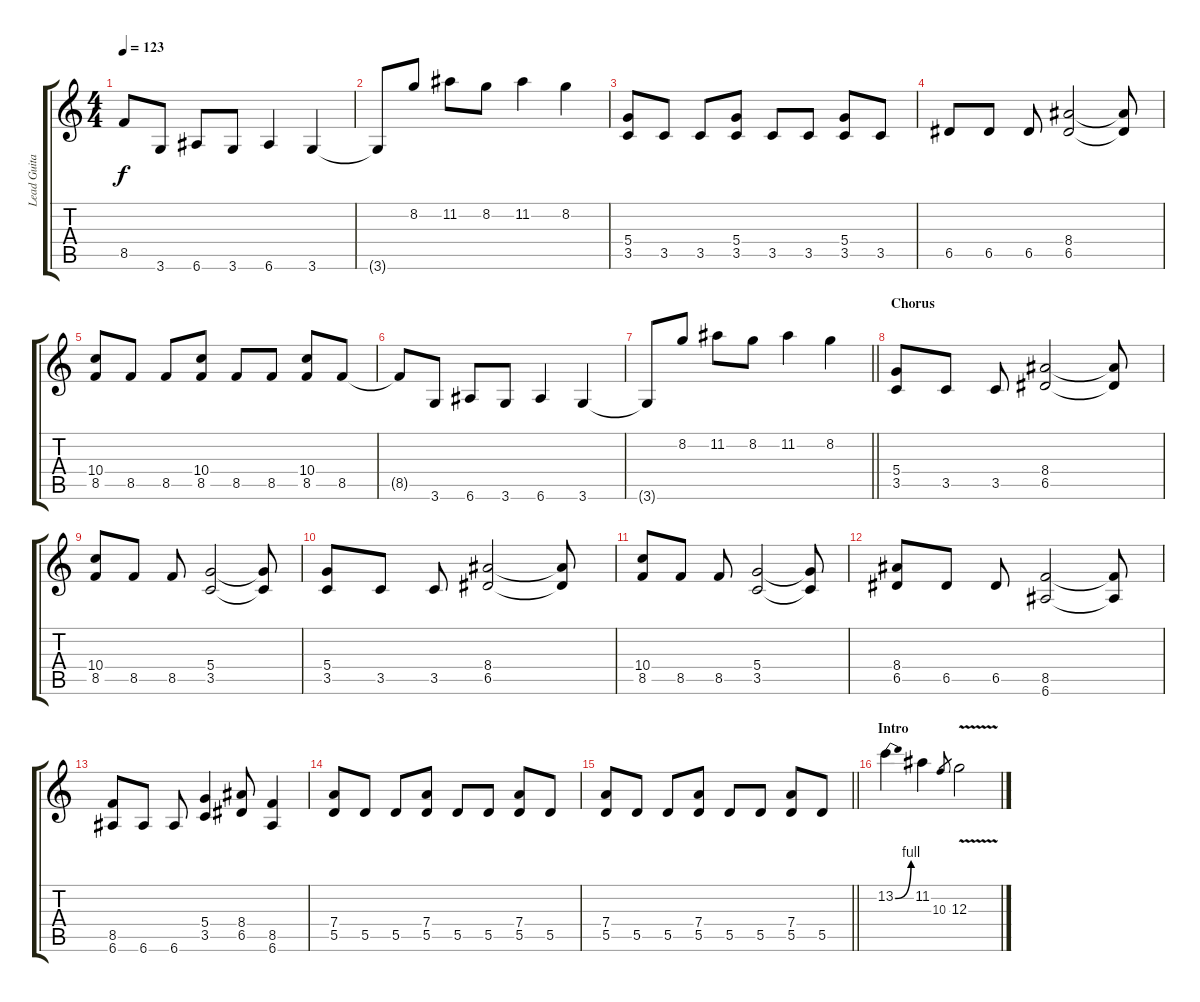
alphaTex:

\track ("Lead Guitar" "Lead Guita") {instrument distortionguitar}
\staff {score tabs}
\tuning (E4 B3 G3 D3 A2 E2) {hide}
\ts (4 4)
\tempo 123
\clef g2
\ks c
8.5{t}.8{dy f} 3.6.8 6.6.8 3.6.8 6.6.4 3.6.4 |
3.6{t}.8 8.2.8 11.2.8 8.2.8 11.2.4 8.2.4 |
(5.4 3.5).8 3.5.8 3.5.8 (5.4 3.5).8 3.5.8 3.5.8 (5.4 3.5).8 3.5.8 |
6.5.8 6.5.8 6.5.8 (8.4 6.5).2 (8.4{t} 6.5{t}).8 |
(10.4 8.5).8 8.5.8 8.5.8 (10.4 8.5).8 8.5.8 8.5.8 (10.4 8.5).8 8.5.8 |
8.5{t}.8 3.6.8 6.6.8 3.6.8 6.6.4 3.6.4 |
\barLineRight lightlight
3.6{t}.8 8.2.8 11.2.8 8.2.8 11.2.4 8.2.4 |
\section ("" "Chorus")
(5.4 3.5).8 3.5.8 3.5.8 (8.4 6.5).2 (8.4{t} 6.5{t}).8 |
(10.4 8.5).8 8.5.8 8.5.8 (5.4 3.5).2 (5.4{t} 3.5{t}).8 |
(5.4 3.5).8 3.5.8 3.5.8 (8.4 6.5).2 (8.4{t} 6.5{t}).8 |
(10.4 8.5).8 8.5.8 8.5.8 (5.4 3.5).2 (5.4{t} 3.5{t}).8 |
(8.4 6.5).8 6.5.8 6.5.8 (8.5 6.6).2 (8.5{t} 6.6{t}).8 |
(8.5 6.6).8 6.6.8 6.6.8 (5.4 3.5).4 (8.4 6.5).8 (8.5 6.6).4 |
(7.4 5.5).8 5.5.8 5.5.8 (7.4 5.5).8 5.5.8 5.5.8 (7.4 5.5).8 5.5.8 |
\barLineRight lightlight
(7.4 5.5).8 5.5.8 5.5.8 (7.4 5.5).8 5.5.8 5.5.8 (7.4 5.5).8 5.5.8 |
\section ("" "Intro")
13.2{be (bend 0 0 60 4)}.4 11.2.4 10.3.8{gr} 12.3{v}.2
